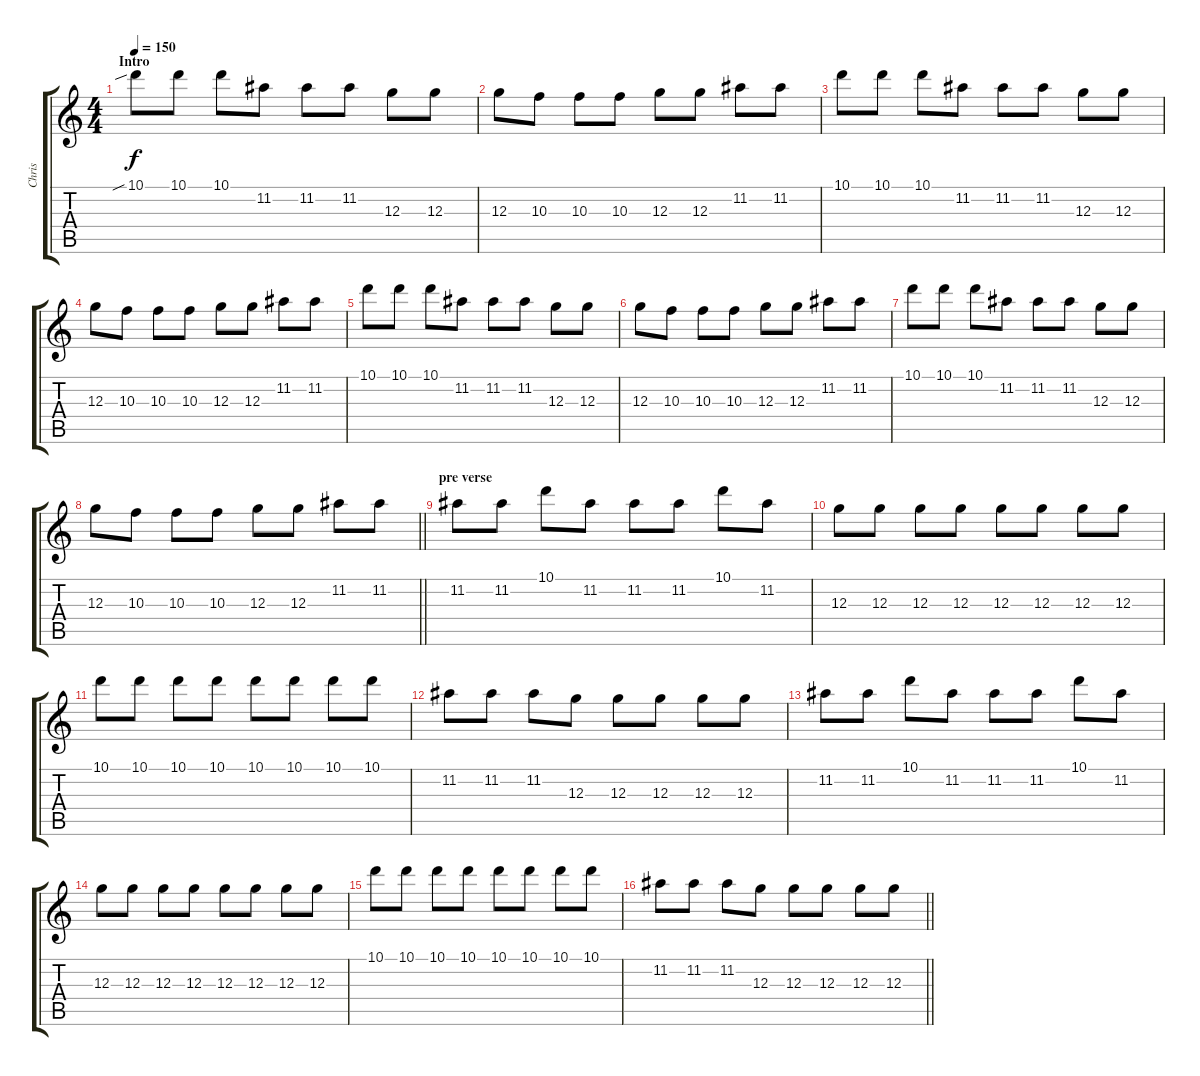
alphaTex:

\track ("Chris" "Chris") {instrument overdrivenguitar}
\staff {score tabs}
\tuning (E4 B3 G3 D3 A2 E2) {hide}
\ts (4 4)
\section ("" "Intro")
\tempo 150
\clef g2
\ks c
10.1{sib}.8{dy f instrument overdrivenguitar} 10.1.8 10.1.8 11.2.8 11.2.8 11.2.8 12.3.8 12.3.8 |
12.3.8 10.3.8 10.3.8 10.3.8 12.3.8 12.3.8 11.2.8 11.2.8 |
10.1.8 10.1.8 10.1.8 11.2.8 11.2.8 11.2.8 12.3.8 12.3.8 |
12.3.8 10.3.8 10.3.8 10.3.8 12.3.8 12.3.8 11.2.8 11.2.8 |
10.1.8 10.1.8 10.1.8 11.2.8 11.2.8 11.2.8 12.3.8 12.3.8 |
12.3.8 10.3.8 10.3.8 10.3.8 12.3.8 12.3.8 11.2.8 11.2.8 |
10.1.8 10.1.8 10.1.8 11.2.8 11.2.8 11.2.8 12.3.8 12.3.8 |
\barLineRight lightlight
12.3.8 10.3.8 10.3.8 10.3.8 12.3.8 12.3.8 11.2.8 11.2.8 |
\section ("" "pre verse")
11.2.8 11.2.8 10.1.8 11.2.8 11.2.8 11.2.8 10.1.8 11.2.8 |
12.3.8 12.3.8 12.3.8 12.3.8 12.3.8 12.3.8 12.3.8 12.3.8 |
10.1.8 10.1.8 10.1.8 10.1.8 10.1.8 10.1.8 10.1.8 10.1.8 |
11.2.8 11.2.8 11.2.8 12.3.8 12.3.8 12.3.8 12.3.8 12.3.8 |
11.2.8 11.2.8 10.1.8 11.2.8 11.2.8 11.2.8 10.1.8 11.2.8 |
12.3.8 12.3.8 12.3.8 12.3.8 12.3.8 12.3.8 12.3.8 12.3.8 |
10.1.8 10.1.8 10.1.8 10.1.8 10.1.8 10.1.8 10.1.8 10.1.8 |
\barLineRight lightlight
11.2.8 11.2.8 11.2.8 12.3.8 12.3.8 12.3.8 12.3.8 12.3.8
